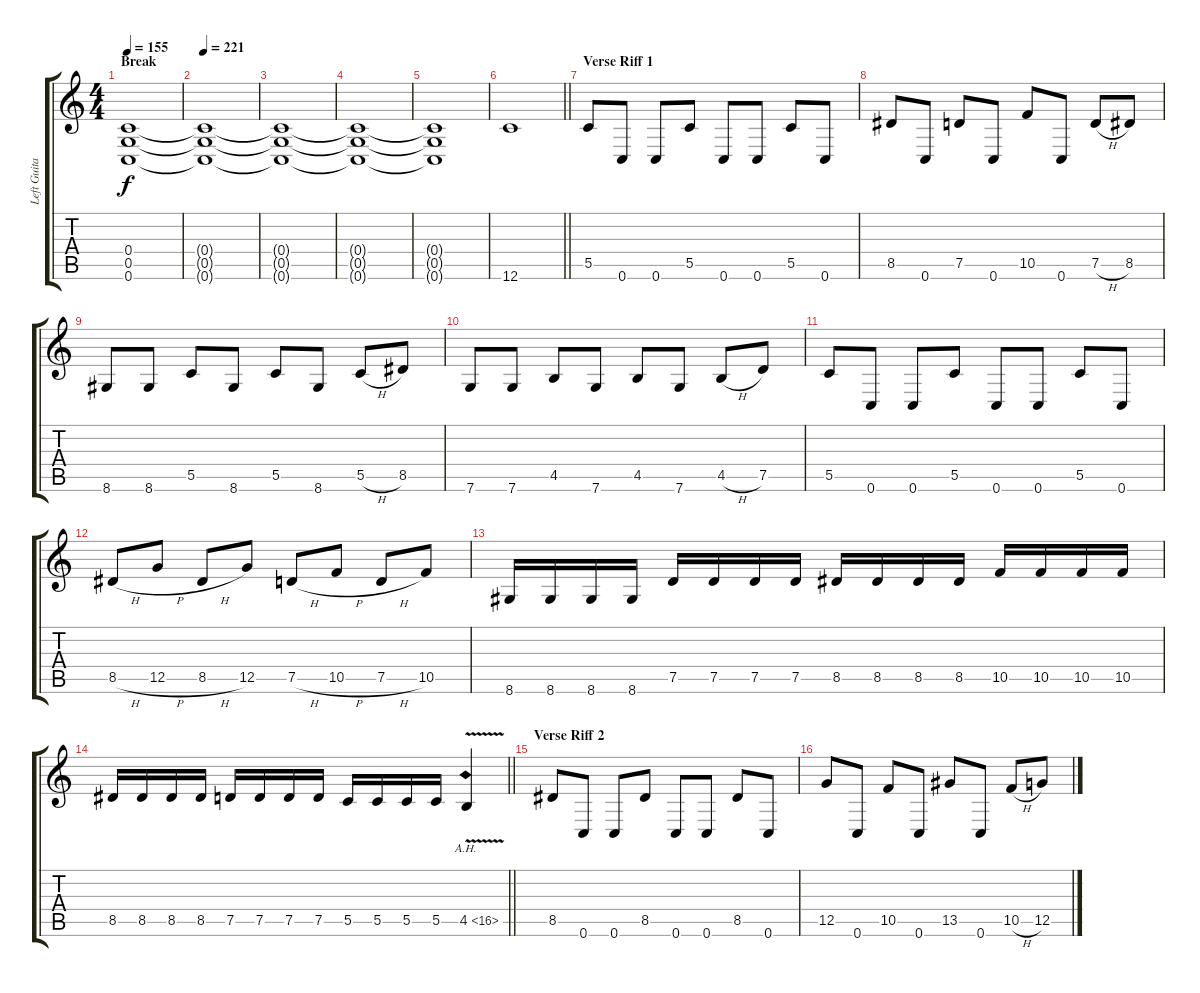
\track ("Left Guitar" "Left Guita") {instrument distortionguitar}
\staff {score tabs}
\tuning (D4 A3 F3 C3 G2 C2) {hide}
\ts (4 4)
\section ("" "Break")
\tempo 155
\clef g2
\ks c
(0.4 0.5 0.6).1{dy f} |
\tempo 221
(0.4{t} 0.5{t} 0.6{t}).1 |
(0.4{t} 0.5{t} 0.6{t}).1 |
(0.4{t} 0.5{t} 0.6{t}).1 |
(0.4{t} 0.5{t} 0.6{t}).1 |
\barLineRight lightlight
12.6.1 |
\section ("" "Verse Riff 1")
5.5.8 0.6.8 0.6.8 5.5.8 0.6.8 0.6.8 5.5.8 0.6.8 |
8.5.8 0.6.8 7.5.8 0.6.8 10.5.8 0.6.8 7.5{h}.8 8.5.8 |
8.6.8 8.6.8 5.5.8 8.6.8 5.5.8 8.6.8 5.5{h}.8 8.5.8 |
7.6.8 7.6.8 4.5.8 7.6.8 4.5.8 7.6.8 4.5{h}.8 7.5.8 |
5.5.8 0.6.8 0.6.8 5.5.8 0.6.8 0.6.8 5.5.8 0.6.8 |
8.5{h}.8 12.5{h}.8 8.5{h}.8 12.5.8 7.5{h}.8 10.5{h}.8 7.5{h}.8 10.5.8 |
8.6.16 8.6.16 8.6.16 8.6.16 7.5.16 7.5.16 7.5.16 7.5.16 8.5.16 8.5.16 8.5.16 8.5.16 10.5.16 10.5.16 10.5.16 10.5.16 |
\barLineRight lightlight
8.5.16 8.5.16 8.5.16 8.5.16 7.5.16 7.5.16 7.5.16 7.5.16 5.5.16 5.5.16 5.5.16 5.5.16 4.5{ah 12 v}.4 |
\section ("" "Verse Riff 2")
8.5.8 0.6.8 0.6.8 8.5.8 0.6.8 0.6.8 8.5.8 0.6.8 |
12.5.8 0.6.8 10.5.8 0.6.8 13.5.8 0.6.8 10.5{h}.8 12.5.8
